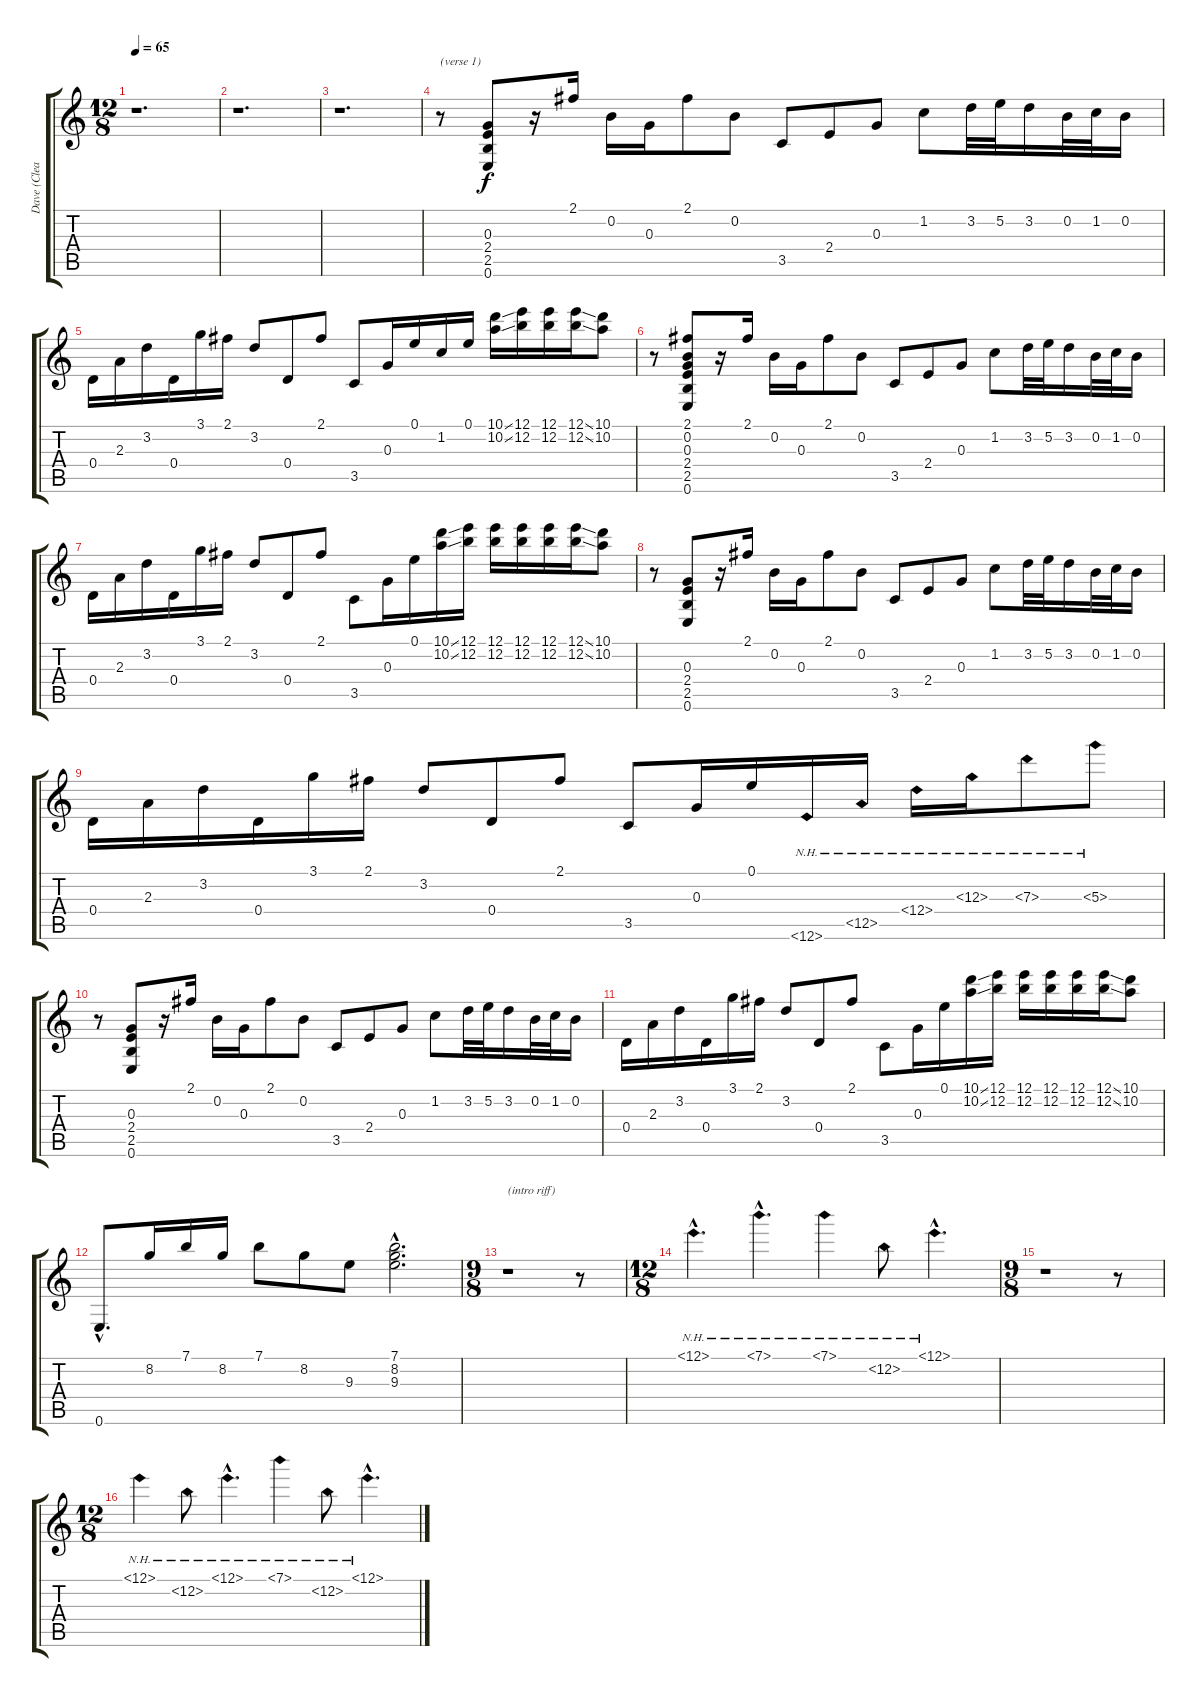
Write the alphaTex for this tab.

\track ("Dave (Clean Guitar)" "Dave (Clea") {instrument acousticguitarsteel}
\staff {score tabs}
\tuning (E4 B3 G3 D3 A2 E2) {hide}
\ts (12 8)
\tempo 65
\clef g2
\ks c
r.1{d dy f} |
r.1{d} |
r.1{d} |
r.8{txt "(verse 1)"} (0.3 2.4 2.5 0.6).8 r.16 2.1.16 0.2.16 0.3.16 2.1.8 0.2.8 3.5.8 2.4.8 0.3.8 1.2.8 3.2.32 5.2.32 3.2.16 0.2.32 1.2.32 0.2.16 |
0.4.16 2.3.16 3.2.16 0.4.16 3.1.16 2.1.16 3.2.8 0.4.8 2.1.8 3.5.8 0.3.16 0.1.16 1.2.16 0.1.16 (10.1{ss} 10.2{ss}).16 (12.1 12.2).16 (12.1 12.2).16 (12.1{ss} 12.2{ss}).16 (10.1 10.2).8 |
r.8 (2.1 0.2 0.3 2.4 2.5 0.6).8 r.16 2.1.16 0.2.16 0.3.16 2.1.8 0.2.8 3.5.8 2.4.8 0.3.8 1.2.8 3.2.32 5.2.32 3.2.16 0.2.32 1.2.32 0.2.16 |
0.4.16 2.3.16 3.2.16 0.4.16 3.1.16 2.1.16 3.2.8 0.4.8 2.1.8 3.5.8 0.3.16 0.1.16 (10.1{ss} 10.2{ss}).16 (12.1 12.2).16 (12.1 12.2).16 (12.1 12.2).16 (12.1 12.2).16 (12.1{ss} 12.2{ss}).16 (10.1 10.2).8 |
r.8 (0.3 2.4 2.5 0.6).8 r.16 2.1.16 0.2.16 0.3.16 2.1.8 0.2.8 3.5.8 2.4.8 0.3.8 1.2.8 3.2.32 5.2.32 3.2.16 0.2.32 1.2.32 0.2.16 |
0.4.16 2.3.16 3.2.16 0.4.16 3.1.16 2.1.16 3.2.8 0.4.8 2.1.8 3.5.8 0.3.16 0.1.16 12.6{nh}.16 12.5{nh}.16 12.4{nh}.16 12.3{nh}.16 7.3{nh}.8 5.3{nh}.8 |
r.8 (0.3 2.4 2.5 0.6).8 r.16 2.1.16 0.2.16 0.3.16 2.1.8 0.2.8 3.5.8 2.4.8 0.3.8 1.2.8 3.2.32 5.2.32 3.2.16 0.2.32 1.2.32 0.2.16 |
0.4.16 2.3.16 3.2.16 0.4.16 3.1.16 2.1.16 3.2.8 0.4.8 2.1.8 3.5.8 0.3.16 0.1.16 (10.1{ss} 10.2{ss}).16 (12.1 12.2).16 (12.1 12.2).16 (12.1 12.2).16 (12.1 12.2).16 (12.1{ss} 12.2{ss}).16 (10.1 10.2).8 |
0.6{hac}.8{d} 8.2.16 7.1.16 8.2.16 7.1.8 8.2.8 9.3.8 (7.1{hac} 8.2{hac} 9.3{hac}).2{d} |
\ts (9 8)
r.1{txt "(intro riff)"} r.8 |
\ts (12 8)
12.1{nh hac}.4{d} 7.1{nh hac}.4{d} 7.1{nh}.4 12.2{nh}.8 12.1{nh hac}.4{d} |
\ts (9 8)
r.1 r.8 |
\ts (12 8)
12.1{nh}.4 12.2{nh}.8 12.1{nh hac}.4{d} 7.1{nh}.4 12.2{nh}.8 12.1{nh hac}.4{d}
